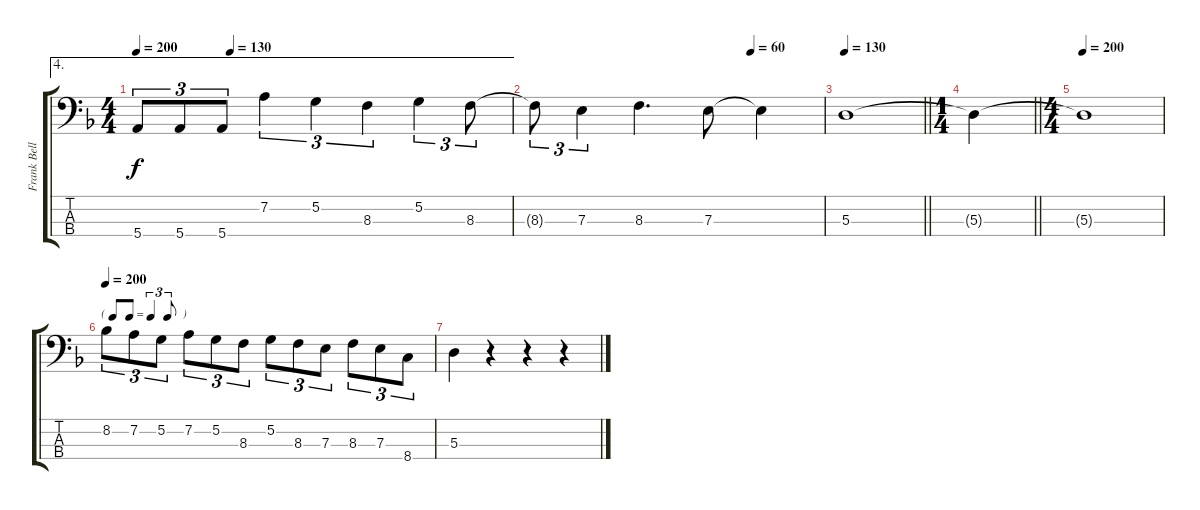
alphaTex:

\track ("Frank Bello" "Frank Bell") {instrument electricbassfinger}
\staff {score tabs}
\tuning (G2 D2 A1 E1) {hide}
\ae 4
\ts (4 4)
\tempo 200
\tempo (130 0.25)
\clef f4
\ks f
5.4.8{tu (3 2) dy f} 5.4.8{tu (3 2)} 5.4.8{tu (3 2)} 7.2.4{tu (3 2)} 5.2.4{tu (3 2)} 8.3.4{tu (3 2)} 5.2.4{tu (3 2)} 8.3.8{tu (3 2)} |
\tempo (60 0.75)
8.3{t}.8{tu (3 2)} 7.3.4{tu (3 2)} 8.3.4{d} 7.3.8 7.3{t}.4 |
\tempo 130
\barLineRight lightlight
5.3.1 |
\ts (1 4)
\barLineRight lightlight
5.3{t}.4 |
\ts (4 4)
\tempo 200
5.3{t}.1 |
\tf triplet8th
\tempo 200
8.2.8{tu (3 2)} 7.2.8{tu (3 2)} 5.2.8{tu (3 2)} 7.2.8{tu (3 2)} 5.2.8{tu (3 2)} 8.3.8{tu (3 2)} 5.2.8{tu (3 2)} 8.3.8{tu (3 2)} 7.3.8{tu (3 2)} 8.3.8{tu (3 2)} 7.3.8{tu (3 2)} 8.4.8{tu (3 2)} |
5.3.4 r.4 r.4 r.4
